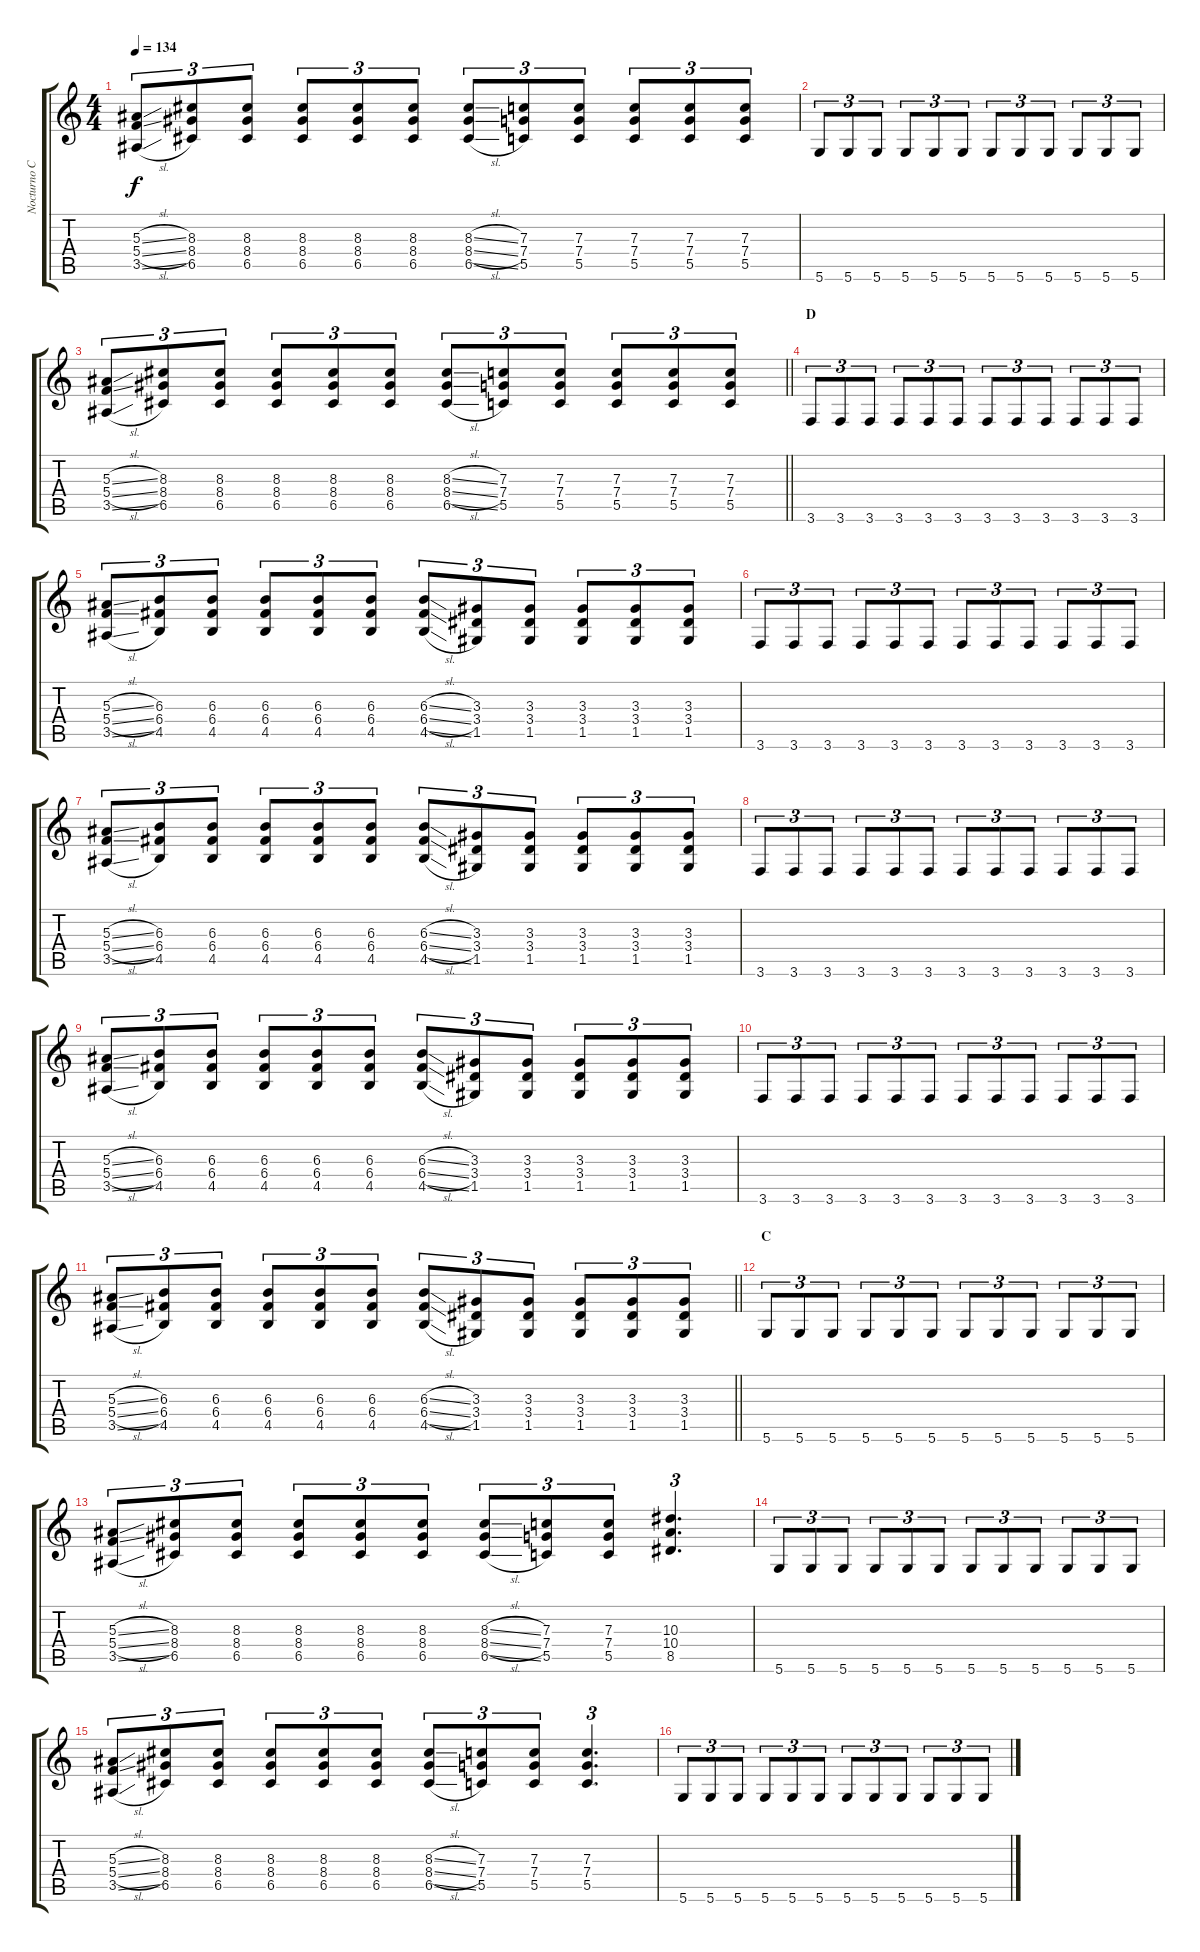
\track ("Nocturno Culto" "Nocturno C") {instrument distortionguitar}
\staff {score tabs}
\tuning (D4 A3 F3 C3 G2 D2) {hide}
\ts (4 4)
\tempo 134
\clef g2
\ks c
(5.3{sl} 5.4{sl} 3.5{sl}).8{tu (3 2) dy f} (8.3 8.4 6.5).8{tu (3 2)} (8.3 8.4 6.5).8{tu (3 2)} (8.3 8.4 6.5).8{tu (3 2)} (8.3 8.4 6.5).8{tu (3 2)} (8.3 8.4 6.5).8{tu (3 2)} (8.3{sl} 8.4{sl} 6.5{sl}).8{tu (3 2)} (7.3 7.4 5.5).8{tu (3 2)} (7.3 7.4 5.5).8{tu (3 2)} (7.3 7.4 5.5).8{tu (3 2)} (7.3 7.4 5.5).8{tu (3 2)} (7.3 7.4 5.5).8{tu (3 2)} |
5.6.8{tu (3 2)} 5.6.8{tu (3 2)} 5.6.8{tu (3 2)} 5.6.8{tu (3 2)} 5.6.8{tu (3 2)} 5.6.8{tu (3 2)} 5.6.8{tu (3 2)} 5.6.8{tu (3 2)} 5.6.8{tu (3 2)} 5.6.8{tu (3 2)} 5.6.8{tu (3 2)} 5.6.8{tu (3 2)} |
\barLineRight lightlight
(5.3{sl} 5.4{sl} 3.5{sl}).8{tu (3 2)} (8.3 8.4 6.5).8{tu (3 2)} (8.3 8.4 6.5).8{tu (3 2)} (8.3 8.4 6.5).8{tu (3 2)} (8.3 8.4 6.5).8{tu (3 2)} (8.3 8.4 6.5).8{tu (3 2)} (8.3{sl} 8.4{sl} 6.5{sl}).8{tu (3 2)} (7.3 7.4 5.5).8{tu (3 2)} (7.3 7.4 5.5).8{tu (3 2)} (7.3 7.4 5.5).8{tu (3 2)} (7.3 7.4 5.5).8{tu (3 2)} (7.3 7.4 5.5).8{tu (3 2)} |
\section ("" "D")
3.6.8{tu (3 2)} 3.6.8{tu (3 2)} 3.6.8{tu (3 2)} 3.6.8{tu (3 2)} 3.6.8{tu (3 2)} 3.6.8{tu (3 2)} 3.6.8{tu (3 2)} 3.6.8{tu (3 2)} 3.6.8{tu (3 2)} 3.6.8{tu (3 2)} 3.6.8{tu (3 2)} 3.6.8{tu (3 2)} |
(5.3{sl} 5.4{sl} 3.5{sl}).8{tu (3 2)} (6.3 6.4 4.5).8{tu (3 2)} (6.3 6.4 4.5).8{tu (3 2)} (6.3 6.4 4.5).8{tu (3 2)} (6.3 6.4 4.5).8{tu (3 2)} (6.3 6.4 4.5).8{tu (3 2)} (6.3{sl} 6.4{sl} 4.5{sl}).8{tu (3 2)} (3.3 3.4 1.5).8{tu (3 2)} (3.3 3.4 1.5).8{tu (3 2)} (3.3 3.4 1.5).8{tu (3 2)} (3.3 3.4 1.5).8{tu (3 2)} (3.3 3.4 1.5).8{tu (3 2)} |
3.6.8{tu (3 2)} 3.6.8{tu (3 2)} 3.6.8{tu (3 2)} 3.6.8{tu (3 2)} 3.6.8{tu (3 2)} 3.6.8{tu (3 2)} 3.6.8{tu (3 2)} 3.6.8{tu (3 2)} 3.6.8{tu (3 2)} 3.6.8{tu (3 2)} 3.6.8{tu (3 2)} 3.6.8{tu (3 2)} |
(5.3{sl} 5.4{sl} 3.5{sl}).8{tu (3 2)} (6.3 6.4 4.5).8{tu (3 2)} (6.3 6.4 4.5).8{tu (3 2)} (6.3 6.4 4.5).8{tu (3 2)} (6.3 6.4 4.5).8{tu (3 2)} (6.3 6.4 4.5).8{tu (3 2)} (6.3{sl} 6.4{sl} 4.5{sl}).8{tu (3 2)} (3.3 3.4 1.5).8{tu (3 2)} (3.3 3.4 1.5).8{tu (3 2)} (3.3 3.4 1.5).8{tu (3 2)} (3.3 3.4 1.5).8{tu (3 2)} (3.3 3.4 1.5).8{tu (3 2)} |
3.6.8{tu (3 2)} 3.6.8{tu (3 2)} 3.6.8{tu (3 2)} 3.6.8{tu (3 2)} 3.6.8{tu (3 2)} 3.6.8{tu (3 2)} 3.6.8{tu (3 2)} 3.6.8{tu (3 2)} 3.6.8{tu (3 2)} 3.6.8{tu (3 2)} 3.6.8{tu (3 2)} 3.6.8{tu (3 2)} |
(5.3{sl} 5.4{sl} 3.5{sl}).8{tu (3 2)} (6.3 6.4 4.5).8{tu (3 2)} (6.3 6.4 4.5).8{tu (3 2)} (6.3 6.4 4.5).8{tu (3 2)} (6.3 6.4 4.5).8{tu (3 2)} (6.3 6.4 4.5).8{tu (3 2)} (6.3{sl} 6.4{sl} 4.5{sl}).8{tu (3 2)} (3.3 3.4 1.5).8{tu (3 2)} (3.3 3.4 1.5).8{tu (3 2)} (3.3 3.4 1.5).8{tu (3 2)} (3.3 3.4 1.5).8{tu (3 2)} (3.3 3.4 1.5).8{tu (3 2)} |
3.6.8{tu (3 2)} 3.6.8{tu (3 2)} 3.6.8{tu (3 2)} 3.6.8{tu (3 2)} 3.6.8{tu (3 2)} 3.6.8{tu (3 2)} 3.6.8{tu (3 2)} 3.6.8{tu (3 2)} 3.6.8{tu (3 2)} 3.6.8{tu (3 2)} 3.6.8{tu (3 2)} 3.6.8{tu (3 2)} |
\barLineRight lightlight
(5.3{sl} 5.4{sl} 3.5{sl}).8{tu (3 2)} (6.3 6.4 4.5).8{tu (3 2)} (6.3 6.4 4.5).8{tu (3 2)} (6.3 6.4 4.5).8{tu (3 2)} (6.3 6.4 4.5).8{tu (3 2)} (6.3 6.4 4.5).8{tu (3 2)} (6.3{sl} 6.4{sl} 4.5{sl}).8{tu (3 2)} (3.3 3.4 1.5).8{tu (3 2)} (3.3 3.4 1.5).8{tu (3 2)} (3.3 3.4 1.5).8{tu (3 2)} (3.3 3.4 1.5).8{tu (3 2)} (3.3 3.4 1.5).8{tu (3 2)} |
\section ("" "C")
5.6.8{tu (3 2)} 5.6.8{tu (3 2)} 5.6.8{tu (3 2)} 5.6.8{tu (3 2)} 5.6.8{tu (3 2)} 5.6.8{tu (3 2)} 5.6.8{tu (3 2)} 5.6.8{tu (3 2)} 5.6.8{tu (3 2)} 5.6.8{tu (3 2)} 5.6.8{tu (3 2)} 5.6.8{tu (3 2)} |
(5.3{sl} 5.4{sl} 3.5{sl}).8{tu (3 2)} (8.3 8.4 6.5).8{tu (3 2)} (8.3 8.4 6.5).8{tu (3 2)} (8.3 8.4 6.5).8{tu (3 2)} (8.3 8.4 6.5).8{tu (3 2)} (8.3 8.4 6.5).8{tu (3 2)} (8.3{sl} 8.4{sl} 6.5{sl}).8{tu (3 2)} (7.3 7.4 5.5).8{tu (3 2)} (7.3 7.4 5.5).8{tu (3 2)} (10.3 10.4 8.5).4{d tu (3 2)} |
5.6.8{tu (3 2)} 5.6.8{tu (3 2)} 5.6.8{tu (3 2)} 5.6.8{tu (3 2)} 5.6.8{tu (3 2)} 5.6.8{tu (3 2)} 5.6.8{tu (3 2)} 5.6.8{tu (3 2)} 5.6.8{tu (3 2)} 5.6.8{tu (3 2)} 5.6.8{tu (3 2)} 5.6.8{tu (3 2)} |
(5.3{sl} 5.4{sl} 3.5{sl}).8{tu (3 2)} (8.3 8.4 6.5).8{tu (3 2)} (8.3 8.4 6.5).8{tu (3 2)} (8.3 8.4 6.5).8{tu (3 2)} (8.3 8.4 6.5).8{tu (3 2)} (8.3 8.4 6.5).8{tu (3 2)} (8.3{sl} 8.4{sl} 6.5{sl}).8{tu (3 2)} (7.3 7.4 5.5).8{tu (3 2)} (7.3 7.4 5.5).8{tu (3 2)} (7.3 7.4 5.5).4{d tu (3 2)} |
5.6.8{tu (3 2)} 5.6.8{tu (3 2)} 5.6.8{tu (3 2)} 5.6.8{tu (3 2)} 5.6.8{tu (3 2)} 5.6.8{tu (3 2)} 5.6.8{tu (3 2)} 5.6.8{tu (3 2)} 5.6.8{tu (3 2)} 5.6.8{tu (3 2)} 5.6.8{tu (3 2)} 5.6.8{tu (3 2)}
